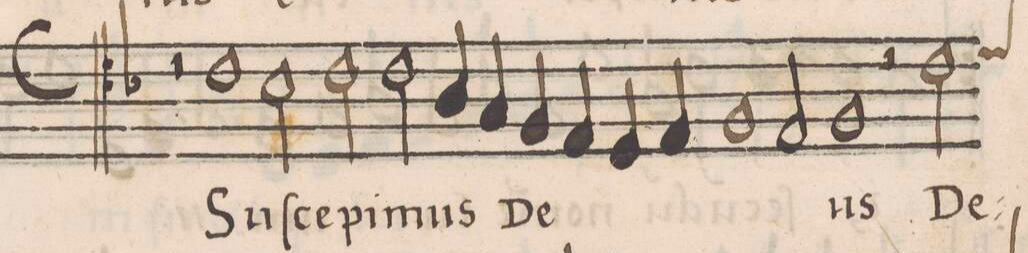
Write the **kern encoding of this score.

**kern	**text
*I"ALTVS	*
*clefC4	*
*k[b-]	*
*met(C)	*
*M2/1	*
2r	.
1c\	Su-
2B-\	-ſce-
=2-	=2-
2c\	-pi-
2c\	-mus
4A/	.
4G/	.
4F/	De-
4E/	.
=3-	=3-
4D/	.
4E/	.
1F/	.
2E/	.
=4-	=4-
1F/	-us
2r	.
*custos:d	*
2c\	De-
=5-	=5-
*-	*-
